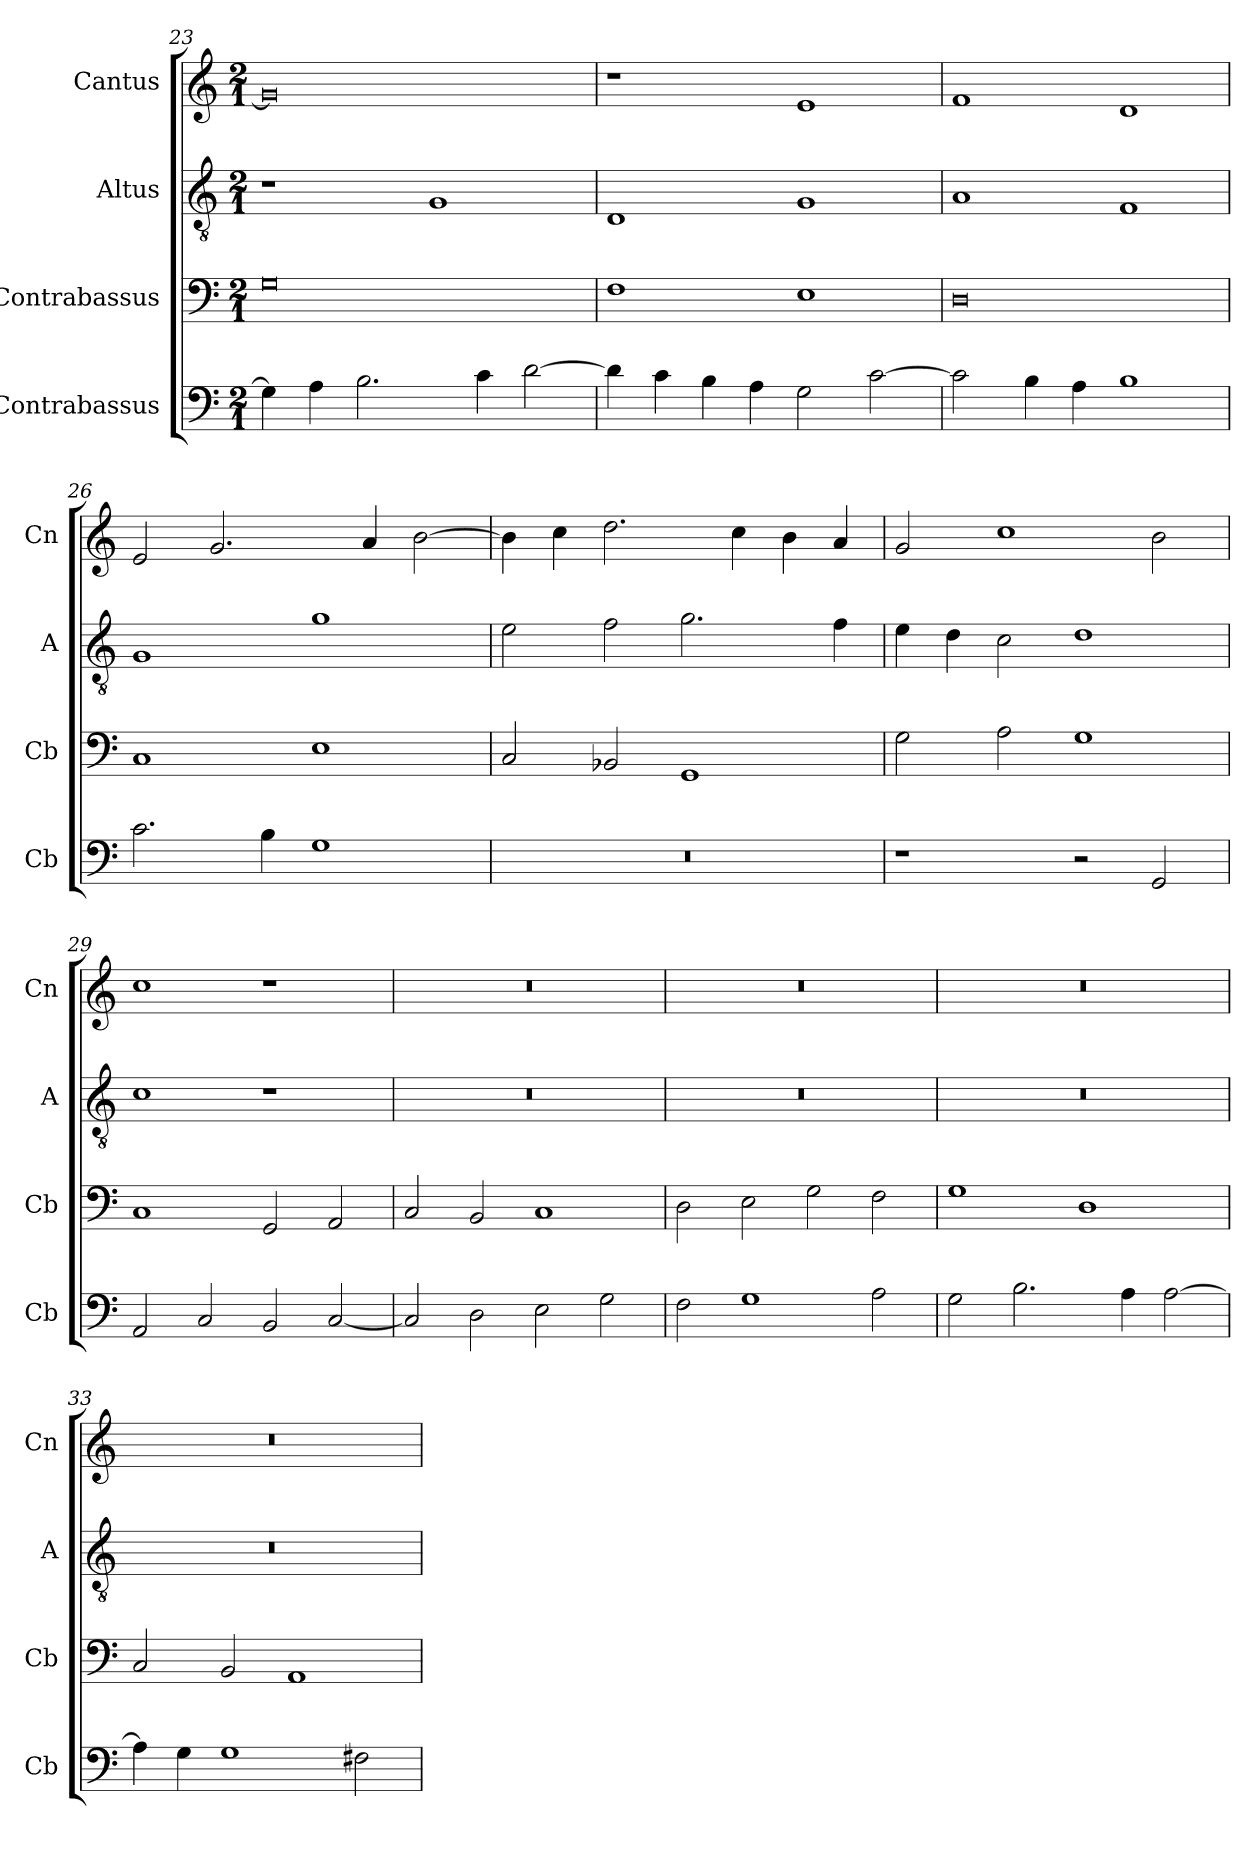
**kern	**kern	**kern	**kern
*part4	*part3	*part2	*part1
*staff4	*staff3	*staff2	*staff1
*I"Contrabassus	*I"Contrabassus	*I"Altus	*I"Cantus
*I'Cb	*I'Cb	*I'A	*I'Cn
*clefF4	*clefF4	*clefGv2	*clefG2
*k[]	*k[]	*k[]	*k[]
*M2/1	*M2/1	*M2/1	*M2/1
=23	=23	=23	=23
4G\]	0G	1r	0g]
4A\	.	.	.
2.B\	.	.	.
.	.	1G	.
4c\	.	.	.
[2d\	.	.	.
=24	=24	=24	=24
4d\]	1F	1D	1r
4c\	.	.	.
4B\	.	.	.
4A\	.	.	.
2G\	1E	1G	1e
[2c\	.	.	.
=25	=25	=25	=25
2c\]	0D	1A	1f
4B\	.	.	.
4A\	.	.	.
1B	.	1F	1d
=26	=26	=26	=26
2.c\	1C	1G	2e/
.	.	.	2.g/
4B\	.	.	.
1G	1E	1g	.
.	.	.	4a/
.	.	.	[2b\
=27	=27	=27	=27
0r	2C/	2e\	4b\]
.	.	.	4cc\
.	2BB-X/	2f\	2.dd\
.	1GG	2.g\	.
.	.	.	4cc\
.	.	.	4b\
.	.	4f\	4a/
=28	=28	=28	=28
1r	2G\	4e\	2g/
.	.	4d\	.
.	2A\	2c\	1cc
2r	1G	1d	.
2GG/	.	.	2b\
=29	=29	=29	=29
2AA/	1C	1c	1cc
2C/	.	.	.
2BB/	2GG/	1r	1r
[2C/	2AA/	.	.
=30	=30	=30	=30
2C/]	2C/	0r	0r
2D\	2BB/	.	.
2E\	1C	.	.
2G\	.	.	.
=31	=31	=31	=31
2F\	2D\	0r	0r
1G	2E\	.	.
.	2G\	.	.
2A\	2F\	.	.
=32	=32	=32	=32
2G\	1G	0r	0r
2.B\	.	.	.
.	1D	.	.
4A\	.	.	.
[2A\	.	.	.
=33	=33	=33	=33
4A\]	2C/	0r	0r
4G\	.	.	.
1G	2BB/	.	.
.	1AA	.	.
2F#X\	.	.	.
=	=	=	=
*-	*-	*-	*-
